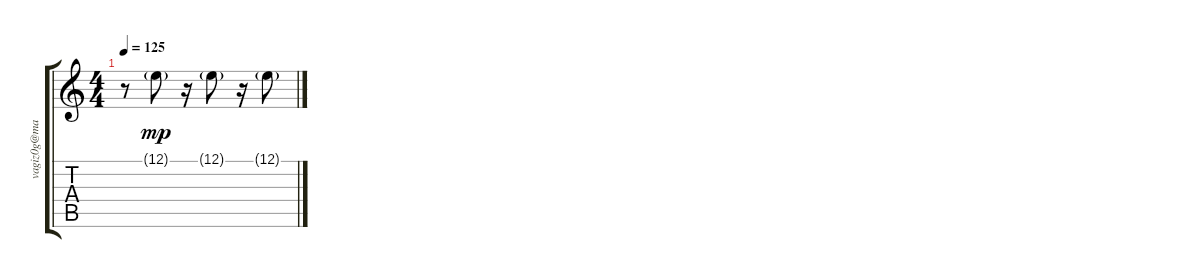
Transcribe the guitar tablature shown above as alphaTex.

\track ("" "vagiz0g@ma") {instrument lead5charang}
\staff {score tabs}
\tuning (E4 B3 G3 D3 A2 E2) {hide}
\ts (4 4)
\tempo 125
\clef g2
\ks c
r.8{dy mp} 12.1{g}.8 r.16 12.1{g}.8 r.16 12.1{g}.8
